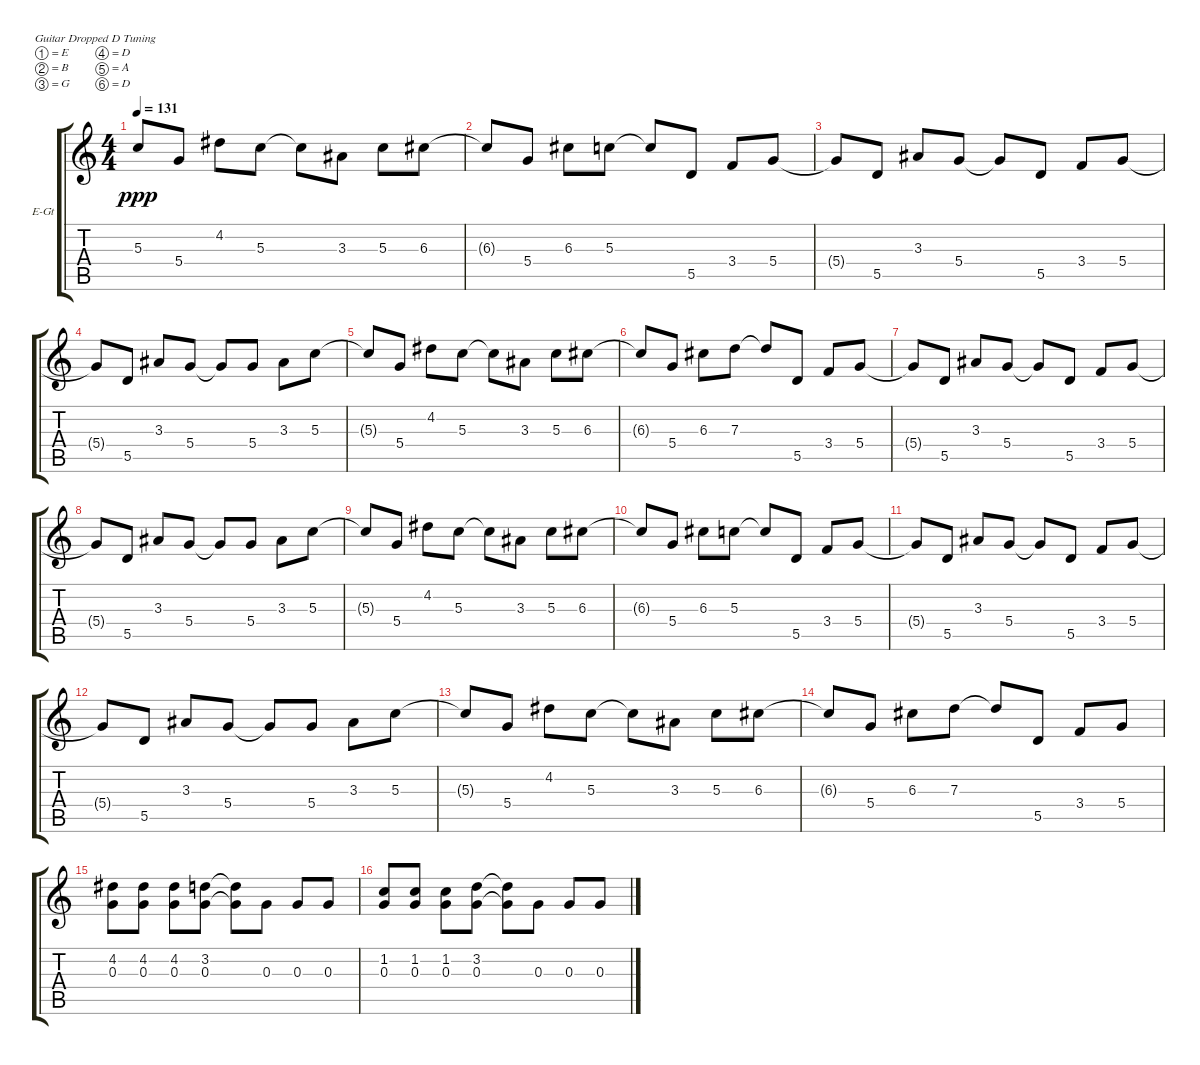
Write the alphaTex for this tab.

\bracketExtendMode groupsimilarinstruments
\firstSystemTrackNameOrientation horizontal
\otherSystemsTrackNameOrientation horizontal
\track ("Rhythm" "E-Gt") {instrument acousticgrandpiano}
\staff {score tabs}
\tuning (E4 B3 G3 D3 A2 D2)
\displaytranspose 12
\ts (4 4)
\tempo 131
\clef g2
\ks c
5.3{t}.8{dy ppp} 5.4.8 4.2.8 5.3.8 5.3{t}.8 3.3.8 5.3.8 6.3.8 |
6.3{t}.8 5.4.8 6.3.8 5.3.8 5.3{t}.8 5.5.8 3.4.8 5.4.8 |
5.4{t}.8 5.5.8 3.3.8 5.4.8 5.4{t}.8 5.5.8 3.4.8 5.4.8 |
5.4{t}.8 5.5.8 3.3.8 5.4.8 5.4{t}.8 5.4.8 3.3.8 5.3.8 |
5.3{t}.8 5.4.8 4.2.8 5.3.8 5.3{t}.8 3.3.8 5.3.8 6.3.8 |
6.3{t}.8 5.4.8 6.3.8 7.3.8 7.3{t}.8 5.5.8 3.4.8 5.4.8 |
5.4{t}.8 5.5.8 3.3.8 5.4.8 5.4{t}.8 5.5.8 3.4.8 5.4.8 |
5.4{t}.8 5.5.8 3.3.8 5.4.8 5.4{t}.8 5.4.8 3.3.8 5.3.8 |
5.3{t}.8 5.4.8 4.2.8 5.3.8 5.3{t}.8 3.3.8 5.3.8 6.3.8 |
6.3{t}.8 5.4.8 6.3.8 5.3.8 5.3{t}.8 5.5.8 3.4.8 5.4.8 |
5.4{t}.8 5.5.8 3.3.8 5.4.8 5.4{t}.8 5.5.8 3.4.8 5.4.8 |
5.4{t}.8 5.5.8 3.3.8 5.4.8 5.4{t}.8 5.4.8 3.3.8 5.3.8 |
5.3{t}.8 5.4.8 4.2.8 5.3.8 5.3{t}.8 3.3.8 5.3.8 6.3.8 |
6.3{t}.8 5.4.8 6.3.8 7.3.8 7.3{t}.8 5.5.8 3.4.8 5.4.8 |
(4.2 0.3).8 (4.2 0.3).8 (4.2 0.3).8 (3.2 0.3).8 (3.2{t} 0.3{t}).8 0.3.8 0.3.8 0.3.8 |
(1.2 0.3).8 (1.2 0.3).8 (1.2 0.3).8 (3.2 0.3).8 (3.2{t} 0.3{t}).8 0.3.8 0.3.8 0.3.8
